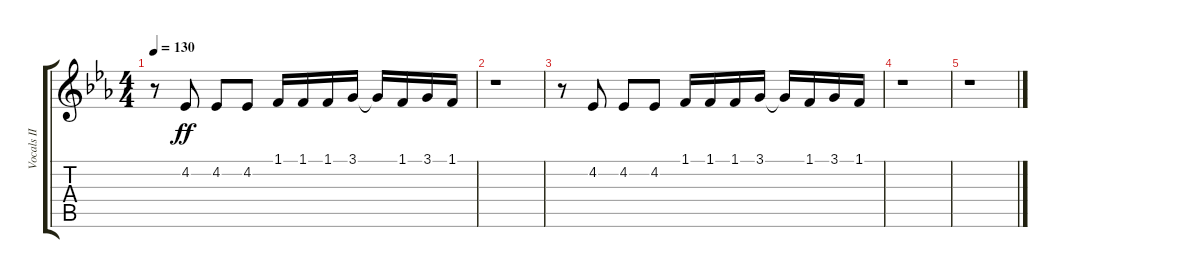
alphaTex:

\track ("Vocals II" "Vocals II") {instrument voiceoohs}
\staff {score tabs}
\tuning (E4 B3 G3 D3 A2 E2) {hide}
\ts (4 4)
\tempo 130
\clef g2
\ks eb
r.8{dy ff} 4.2.8 4.2.8 4.2.8 1.1.16 1.1.16 1.1.16 3.1.16 3.1{t}.16 1.1.16 3.1.16 1.1.16 |
r.1 |
r.8 4.2.8 4.2.8 4.2.8 1.1.16 1.1.16 1.1.16 3.1.16 3.1{t}.16 1.1.16 3.1.16 1.1.16 |
r.1 |
r.1
